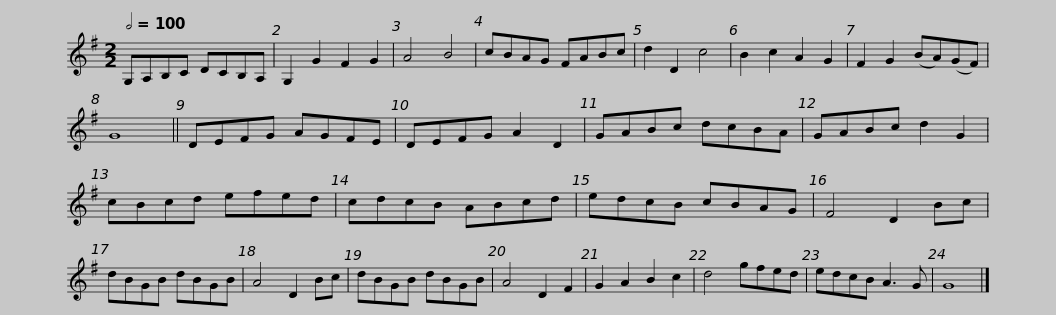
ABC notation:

X:1
L:1/8
Q:1/2=100
M:2/2
I:linebreak $
K:G
V:1 treble
V:1
 G,A,B,C DCB,A, | G,2 G2 F2 G2 | A4 B4 | cBAG FABc | d2 D2 c4 | %5
 B2 c2 A2 G2 | F2 G2 (BA)(GF) | G8 ||$ DEFG AGFE | DEFG A2 D2 | %10
 GABc dcBA | GABc d2 G2 | cBcd efed | cdcB ABcd |$ edcB cBAG | %15
 F4 D2 Bc | dBGB dBGB | A4 D2 Bc | dBGB dBGB | A4 D2 F2 | %20
 G2 A2 B2 c2 | d4 gfed |$ edcB A3 G | G8 |] %24
